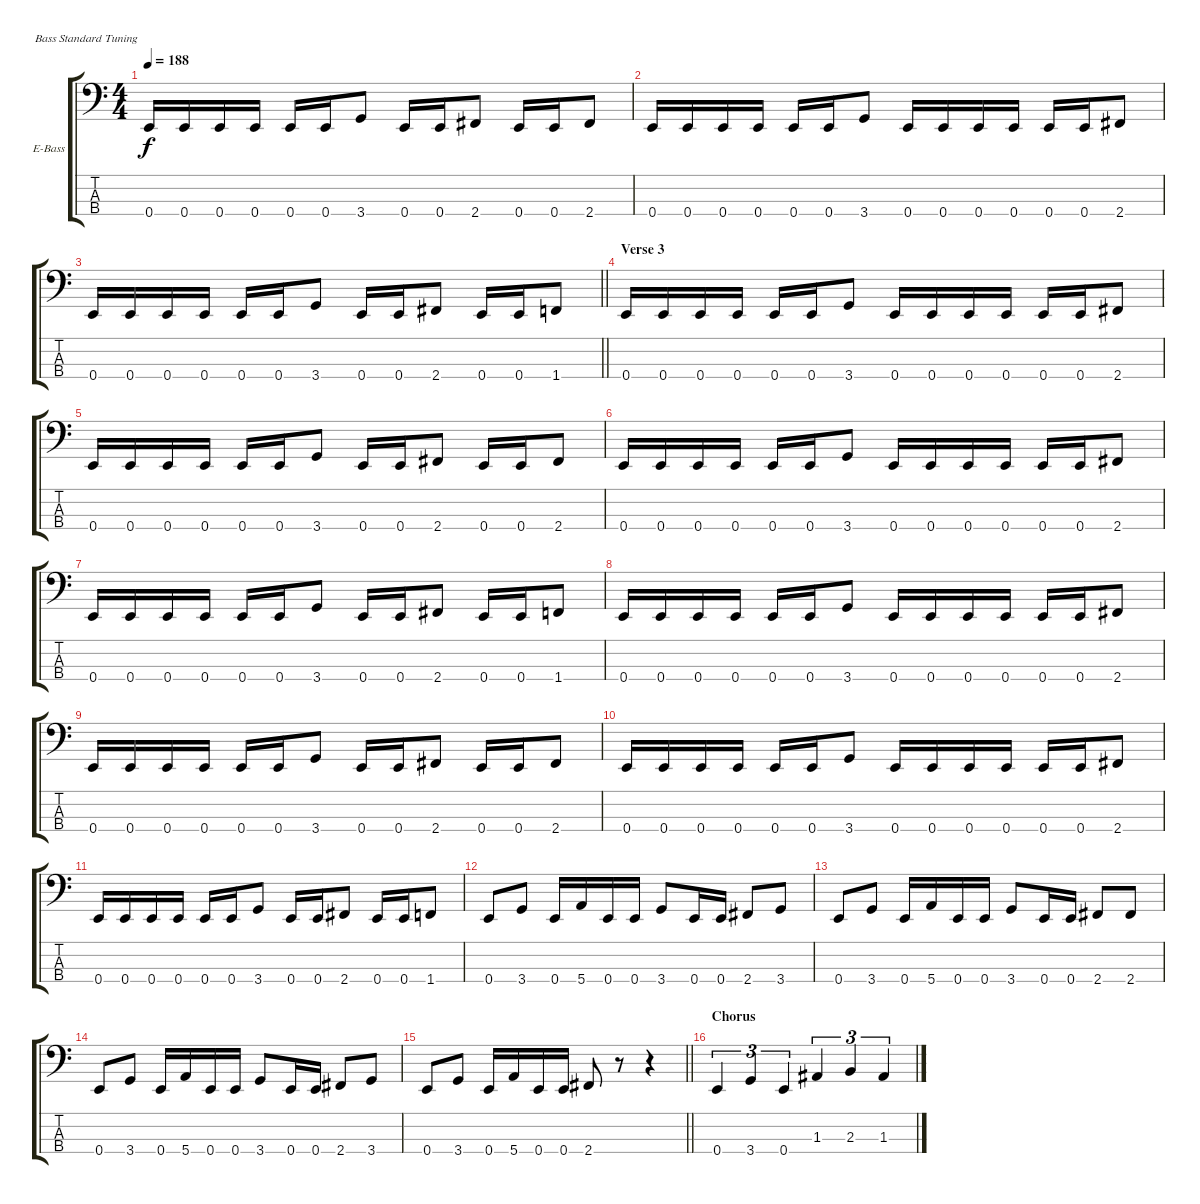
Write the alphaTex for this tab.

\bracketExtendMode groupsimilarinstruments
\firstSystemTrackNameOrientation horizontal
\otherSystemsTrackNameOrientation horizontal
\track ("Bass" "E-Bass") {instrument electricbassfinger}
\staff {score tabs}
\tuning (G2 D2 A1 E1)
\ts (4 4)
\tempo 188
\clef f4
\ks c
0.4.16{dy f} 0.4.16 0.4.16 0.4.16 0.4.16 0.4.16 3.4.8 0.4.16 0.4.16 2.4.8 0.4.16 0.4.16 2.4.8 |
0.4.16 0.4.16 0.4.16 0.4.16 0.4.16 0.4.16 3.4.8 0.4.16 0.4.16 0.4.16 0.4.16 0.4.16 0.4.16 2.4.8 |
\barLineRight lightlight
0.4.16 0.4.16 0.4.16 0.4.16 0.4.16 0.4.16 3.4.8 0.4.16 0.4.16 2.4.8 0.4.16 0.4.16 1.4.8 |
\section ("" "Verse 3")
0.4.16 0.4.16 0.4.16 0.4.16 0.4.16 0.4.16 3.4.8 0.4.16 0.4.16 0.4.16 0.4.16 0.4.16 0.4.16 2.4.8 |
0.4.16 0.4.16 0.4.16 0.4.16 0.4.16 0.4.16 3.4.8 0.4.16 0.4.16 2.4.8 0.4.16 0.4.16 2.4.8 |
0.4.16 0.4.16 0.4.16 0.4.16 0.4.16 0.4.16 3.4.8 0.4.16 0.4.16 0.4.16 0.4.16 0.4.16 0.4.16 2.4.8 |
0.4.16 0.4.16 0.4.16 0.4.16 0.4.16 0.4.16 3.4.8 0.4.16 0.4.16 2.4.8 0.4.16 0.4.16 1.4.8 |
0.4.16 0.4.16 0.4.16 0.4.16 0.4.16 0.4.16 3.4.8 0.4.16 0.4.16 0.4.16 0.4.16 0.4.16 0.4.16 2.4.8 |
0.4.16 0.4.16 0.4.16 0.4.16 0.4.16 0.4.16 3.4.8 0.4.16 0.4.16 2.4.8 0.4.16 0.4.16 2.4.8 |
0.4.16 0.4.16 0.4.16 0.4.16 0.4.16 0.4.16 3.4.8 0.4.16 0.4.16 0.4.16 0.4.16 0.4.16 0.4.16 2.4.8 |
0.4.16 0.4.16 0.4.16 0.4.16 0.4.16 0.4.16 3.4.8 0.4.16 0.4.16 2.4.8 0.4.16 0.4.16 1.4.8 |
0.4.8 3.4.8 0.4.16 5.4.16 0.4.16 0.4.16 3.4.8 0.4.16 0.4.16 2.4.8 3.4.8 |
0.4.8 3.4.8 0.4.16 5.4.16 0.4.16 0.4.16 3.4.8 0.4.16 0.4.16 2.4.8 2.4.8 |
0.4.8 3.4.8 0.4.16 5.4.16 0.4.16 0.4.16 3.4.8 0.4.16 0.4.16 2.4.8 3.4.8 |
\barLineRight lightlight
0.4.8 3.4.8 0.4.16 5.4.16 0.4.16 0.4.16 2.4.8 r.8 r.4 |
\section ("" "Chorus")
0.4.4{tu (3 2)} 3.4.4{tu (3 2)} 0.4.4{tu (3 2)} 1.3.4{tu (3 2)} 2.3.4{tu (3 2)} 1.3.4{tu (3 2)}
